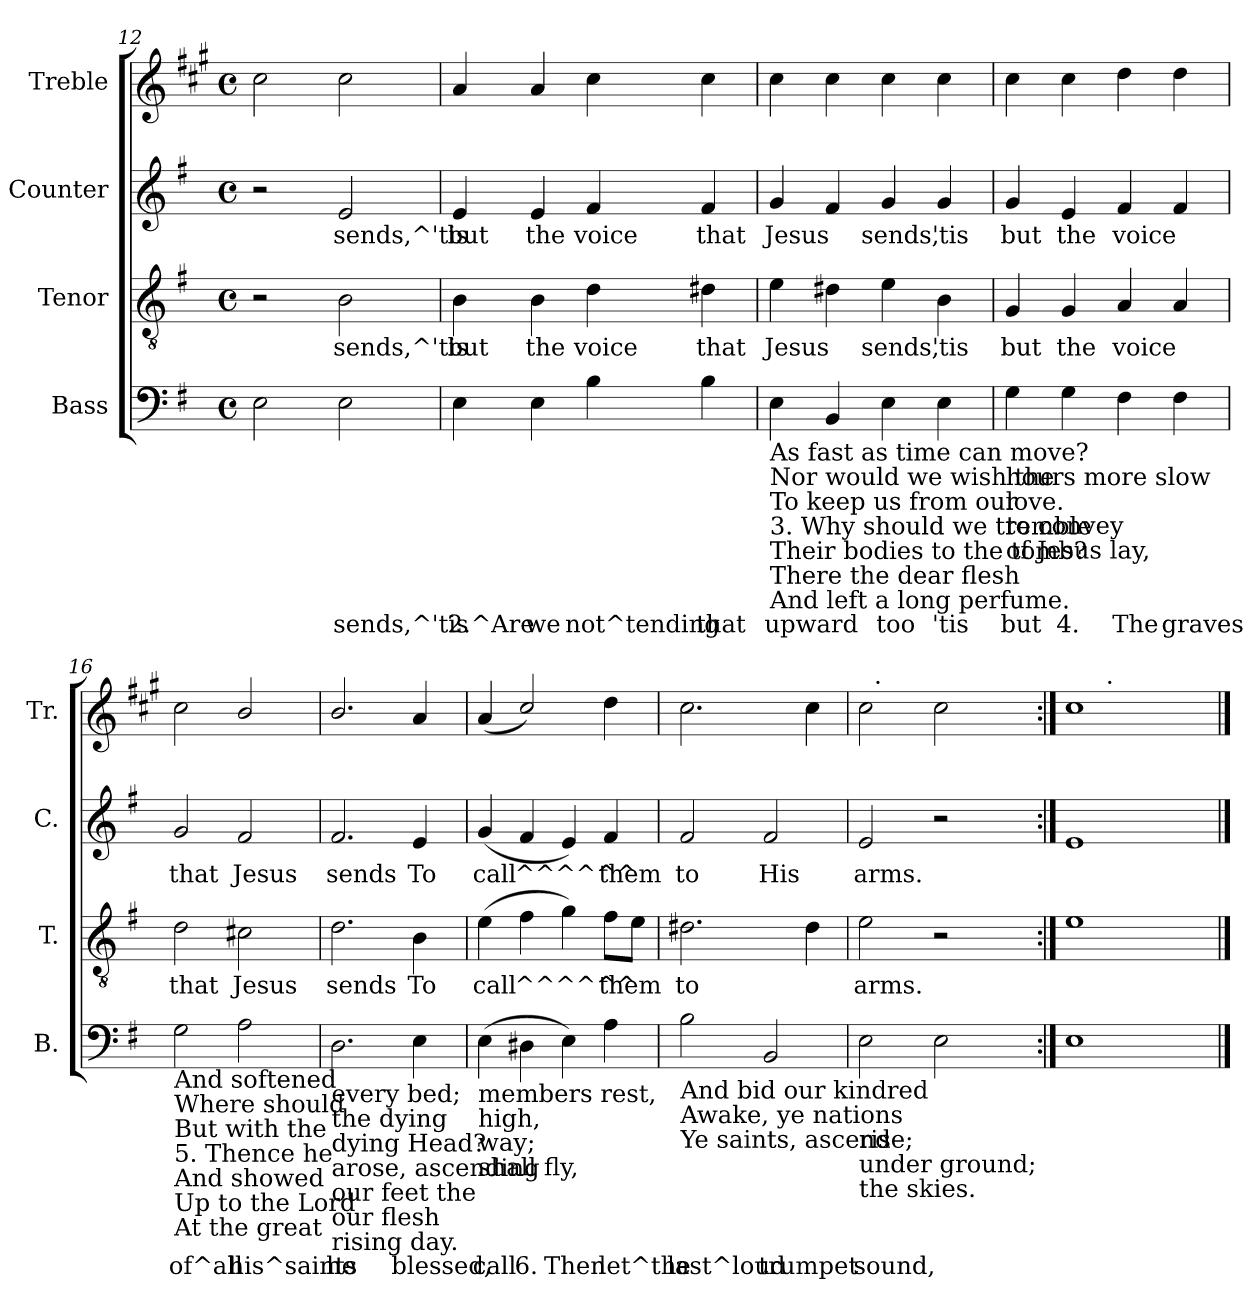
**kern	**text	**kern	**text	**kern	**text	**kern
*part4	*part4	*part3	*part3	*part2	*part2	*part1
*staff4	*staff4	*staff3	*staff3	*staff2	*staff2	*staff1
*I"Bass	*	*I"Tenor	*	*I"Counter	*	*I"Treble
*I'B.	*	*I'T.	*	*I'C.	*	*I'Tr.
!!LO:LB:g=z
*clefF4	*	*clefGv2	*	*clefG2	*	*clefG2
*	*	*	*	*	*	*ITrd1c2
*k[f#]	*	*k[f#]	*	*k[f#]	*	*k[f#]
*G:	*	*G:	*	*G:	*	*G:
*M4/4	*	*M4/4	*	*M4/4	*	*M4/4
*met(c)	*	*met(c)	*	*met(c)	*	*met(c)
=12	=12	=12	=12	=12	=12	=12
!	!LO:LY:a:rj	!	!	!	!	!
2E\	.	2r	.	2r	.	2b\
!	!LO:LY:a:rj	!	!LO:LY:a:rj	!	!LO:LY:b:rj	!
2E\	sends,^'tis	2B\	sends,^'tis	2e/	sends,^'tis	2b\
=13	=13	=13	=13	=13	=13	=13
!	!LO:LY:a:rj	!	!LO:LY:a:rj	!	!LO:LY:b:rj	!
4E\	2.^Are	4B\	but	4e/	but	4g/
!	!LO:LY:a:rj	!	!LO:LY:a:rj	!	!LO:LY:b:rj	!
4E\	we	4B\	the	4e/	the	4g/
!	!LO:LY:a:rj	!	!LO:LY:a:rj	!	!LO:LY:b:rj	!
4B\	not^tending	4d\	voice	4f#/	voice	4b\
!	!LO:LY:a:rj	!	!LO:LY:a:rj	!	!LO:LY:b:rj	!
4B\	that	4d#X\	that	4f#/	that	4b\
=14	=14	=14	=14	=14	=14	=14
!LO:TX:b:t=As fast as time can move?	!	!	!	!	!	!
!LO:TX:b:t=Nor would we wish the	!	!	!	!	!	!
!LO:TX:b:t=To keep us from our	!	!	!	!	!	!
!LO:TX:b:t=3. Why should we tremble	!	!	!	!	!	!
!LO:TX:b:t=Their bodies to the tomb?	!	!	!	!	!	!
!LO:TX:b:t=There the dear flesh	!	!	!	!	!	!
!LO:TX:b:t=And left a long perfume.	!	!	!	!	!	!
!	!LO:LY:a:rj	!	!LO:LY:a:rj	!	!LO:LY:b:rj	!
4E\	upward	4e\	Jesus	4g/	Jesus	4b\
!	!LO:LY:a:rj	!	!LO:LY:a:rj	!	!LO:LY:b:rj	!
4BB/	.	4d#X\	.	4f#/	.	4b\
!	!LO:LY:a:rj	!	!LO:LY:a:rj	!	!LO:LY:b:rj	!
4E\	too	4e\	sends,	4g/	sends,	4b\
!	!LO:LY:a:rj	!	!LO:LY:a:rj	!	!LO:LY:b:rj	!
4E\	'tis	4B\	'tis	4g/	'tis	4b\
=15	=15	=15	=15	=15	=15	=15
!LO:TX:b:t=hours more slow	!	!	!	!	!	!
!LO:TX:b:t=love.	!	!	!	!	!	!
!LO:TX:b:t=to convey	!	!	!	!	!	!
!LO:TX:b:t=of Jesus lay,	!	!	!	!	!	!
!	!LO:LY:a:rj	!	!LO:LY:a:rj	!	!LO:LY:b:rj	!
4G\	but	4G/	but	4g/	but	4b>\
!	!LO:LY:a:rj	!	!LO:LY:a:rj	!	!LO:LY:b:rj	!
4G\	4.	4G/	the	4e/	the	4b\
!	!LO:LY:a:rj	!	!LO:LY:a:rj	!	!LO:LY:b:rj	!
4F#\	The	4A/	voice	4f#/	voice	4cc\
!	!LO:LY:a:rj	!	!LO:LY:a:rj	!	!LO:LY:b:rj	!
4F#\	graves	4A/	.	4f#/	.	4cc\
=16	=16	=16	=16	=16	=16	=16
!LO:TX:b:t=And softened	!	!	!	!	!	!
!LO:TX:b:t=Where should	!	!	!	!	!	!
!LO:TX:b:t=But with the	!	!	!	!	!	!
!LO:TX:b:t=5. Thence he	!	!	!	!	!	!
!LO:TX:b:t=And showed	!	!	!	!	!	!
!LO:TX:b:t=Up to the Lord	!	!	!	!	!	!
!LO:TX:b:t=At the great	!	!	!	!	!	!
!	!LO:LY:a:rj	!	!LO:LY:a:rj	!	!LO:LY:b:rj	!
2G\	of^all	2d\	that	2g/	that	2b\
!	!LO:LY:a:rj	!	!LO:LY:a:rj	!	!LO:LY:b:rj	!
2A\	his^saints	2c#X\	Jesus	2f#/	Jesus	2a/
=17	=17	=17	=17	=17	=17	=17
!LO:TX:b:t=every bed;	!	!	!	!	!	!
!LO:TX:b:t=the dying	!	!	!	!	!	!
!LO:TX:b:t=dying Head?	!	!	!	!	!	!
!LO:TX:b:t=arose, ascending	!	!	!	!	!	!
!LO:TX:b:t=our feet the	!	!	!	!	!	!
!LO:TX:b:t=our flesh	!	!	!	!	!	!
!LO:TX:b:t=rising day.	!	!	!	!	!	!
!	!LO:LY:a:rj	!	!LO:LY:a:rj	!	!LO:LY:b:rj	!
2.D\	he	2.d\	sends	2.f#/	sends	2.a/
!	!LO:LY:a:rj	!	!LO:LY:a:rj	!	!LO:LY:b:rj	!
4E\	blessed,	4B\	To	4e/	To	4g/
=18	=18	=18	=18	=18	=18	=18
!LO:TX:b:t=members rest,	!	!	!	!	!	!
!LO:TX:b:t=high,	!	!	!	!	!	!
!LO:TX:b:t=way;	!	!	!	!	!	!
!LO:TX:b:t=shall fly,	!	!	!	!	!	!
!	!LO:LY:a:rj	!	!LO:LY:a:rj	!	!LO:LY:b:rj	!
(>4E\	call	(>4e\	call	(<4g/	call	(<4g/
!	!LO:LY:a:rj	!	!LO:LY:a:rj	!	!LO:LY:b:rj	!
4D#X\	6.	4f#\	^^^^^^	4f#/	^^^^^^	2b/)
!	!LO:LY:a:rj	!	!LO:LY:a:rj	!	!LO:LY:b:rj	!
4E\)	Then	4g\)	.	4e/)	.	.
!	!LO:LY:a:rj	!	!LO:LY:a:rj	!	!LO:LY:b:rj	!
4A\	let^the	8f#\L	them	4f#/	them	4cc\
!	!	!	!LO:LY:a:rj	!	!	!
.	.	8e\J	.	.	.	.
=19	=19	=19	=19	=19	=19	=19
!LO:TX:b:t=And bid our kindred	!	!	!	!	!	!
!LO:TX:b:t=Awake, ye nations	!	!	!	!	!	!
!LO:TX:b:t=Ye saints, ascend	!	!	!	!	!	!
!	!LO:LY:a:rj	!	!LO:LY:a:rj	!	!LO:LY:b:rj	!
2B\	last^loud	2.d#X\	to	2f#/	to	2.b\
!	!LO:LY:a:rj	!	!	!	!LO:LY:b:rj	!
2BB/	trumpet	.	.	2f#/	His	.
!	!	!	!LO:LY:a:rj	!	!	!
.	.	4d#\	.	.	.	4b\
=20	=20	=20	=20	=20	=20	=20
!LO:TX:b:t=rise;	!	!	!	!	!	!
!LO:TX:b:t=under ground;	!	!	!	!	!	!
!LO:TX:b:t=the skies.	!	!	!	!	!	!
!	!LO:LY:a:rj	!	!LO:LY:a:rj	!	!LO:LY:b:rj	!
*	*	*	*	*	*	*^
2E\	sound,	2e\	arms.	2e/	arms.	2b\	32.ryy
!	!	!	!	!	!	!	!LO:TX:a:t=.
.	.	.	.	.	.	.	2ryy
!	!LO:LY:a:rj	!	!	!	!	!	!
2E\	.	2r	.	2r	.	2b\	.
.	.	.	.	.	.	.	4ryy
.	.	.	.	.	.	.	8ryy
.	.	.	.	.	.	.	16ryy
.	.	.	.	.	.	.	64ryy
=21:|!	=21:|!	=21:|!	=21:|!	=21:|!	=21:|!	=21:|!	=21:|!
!	!LO:LY:a:rj	!	!LO:LY:a:rj	!	!LO:LY:b:rj	!	!
1E	.	1e	.	1e	.	1b	8...ryy
!	!	!	!	!	!	!	!LO:TX:a:t=.
.	.	.	.	.	.	.	2ryy
.	.	.	.	.	.	.	4ryy
.	.	.	.	.	.	.	64ryy
*	*	*	*	*	*	*v	*v
==	==	==	==	==	==	==
*-	*-	*-	*-	*-	*-	*-
